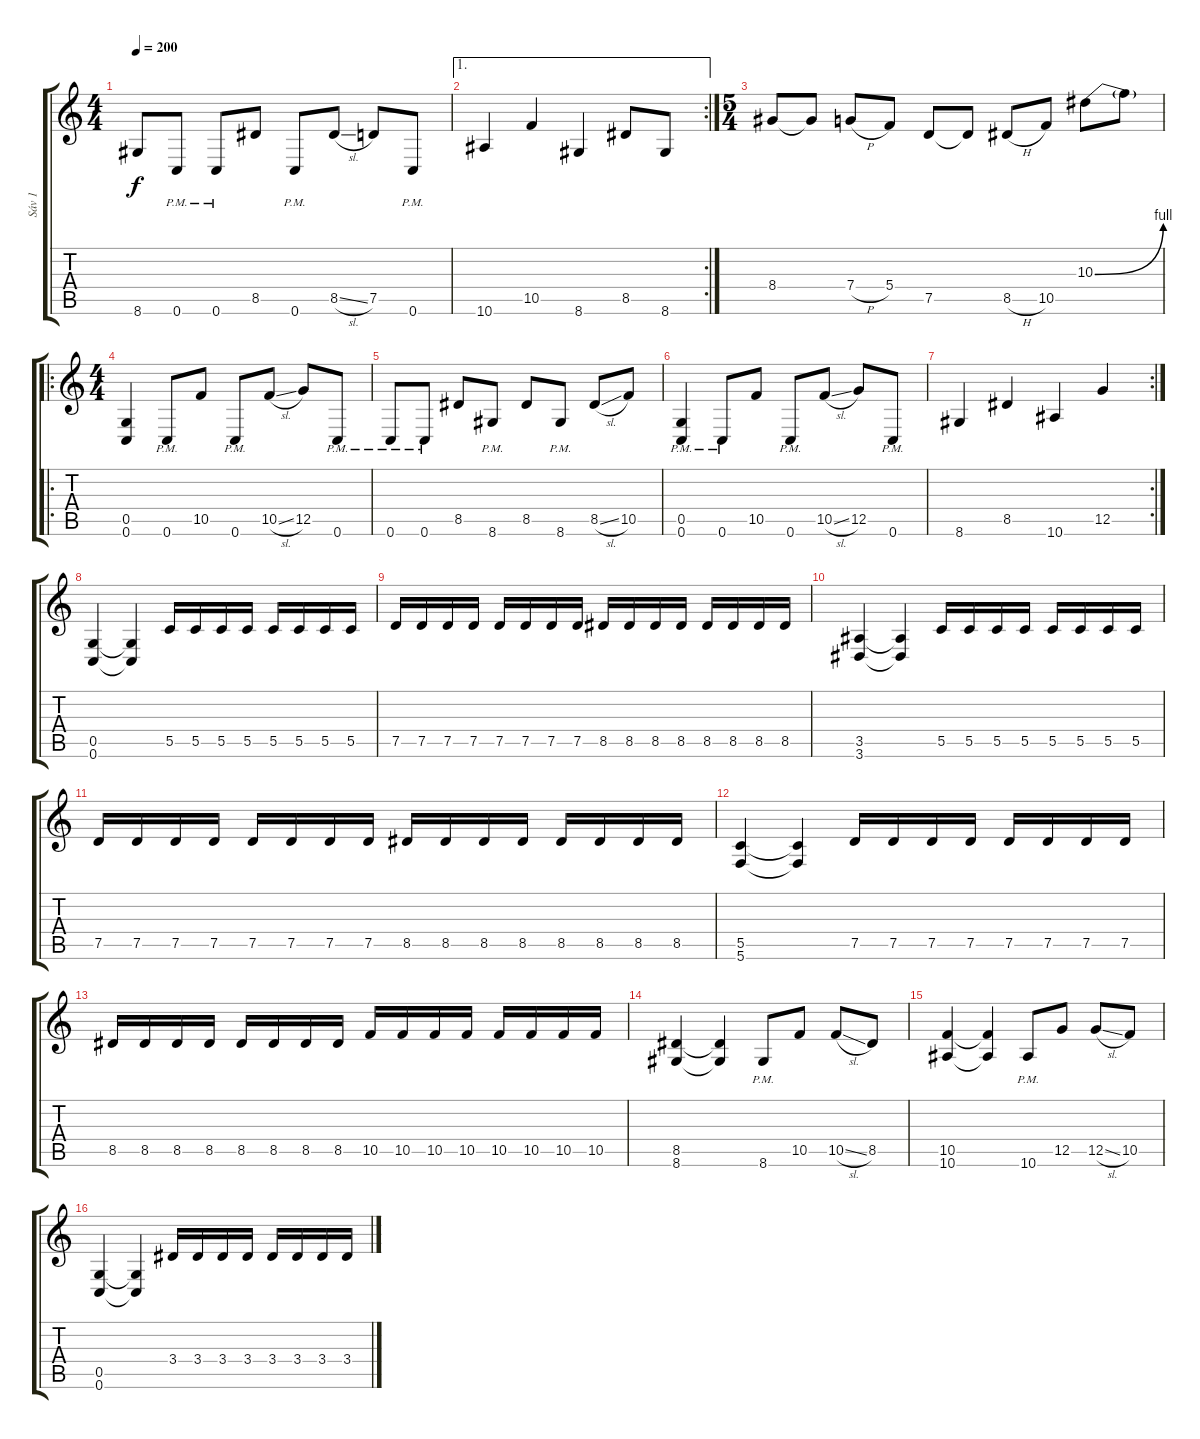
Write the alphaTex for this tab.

\track ("Sáv 1" "Sáv 1") {instrument distortionguitar}
\staff {score tabs}
\tuning (D4 A3 F3 C3 G2 C2) {hide}
\ts (4 4)
\tempo 200
\clef g2
\ks c
8.6.8{dy f} 0.6{pm}.8 0.6{pm}.8 8.5.8 0.6{pm}.8 8.5{sl}.8 7.5.8 0.6{pm}.8 |
\ae 1
\rc 2
10.6.4 10.5.4 8.6.4 8.5.8 8.6.8 |
\ts (5 4)
8.4.8 8.4{t}.8 7.4{h}.8 5.4.8 7.5.8 7.5{t}.8 8.5{h}.8 10.5.8 10.3{be (bend 0 0 60 4)}.8 10.3{t}.8 |
\ro
\ts (4 4)
(0.5 0.6).4 0.6{pm}.8 10.5.8 0.6{pm}.8 10.5{sl}.8 12.5.8 0.6{pm}.8 |
0.6{pm}.8 0.6{pm}.8 8.5.8 8.6{pm}.8 8.5.8 8.6{pm}.8 8.5{sl}.8 10.5.8 |
(0.5{pm} 0.6{pm}).4 0.6{pm}.8 10.5.8 0.6{pm}.8 10.5{sl}.8 12.5.8 0.6{pm}.8 |
\rc 2
8.6.4 8.5.4 10.6.4 12.5.4 |
(0.5 0.6).4 (0.5{t} 0.6{t}).4 5.5.16 5.5.16 5.5.16 5.5.16 5.5.16 5.5.16 5.5.16 5.5.16 |
7.5.16 7.5.16 7.5.16 7.5.16 7.5.16 7.5.16 7.5.16 7.5.16 8.5.16 8.5.16 8.5.16 8.5.16 8.5.16 8.5.16 8.5.16 8.5.16 |
(3.5 3.6).4 (3.5{t} 3.6{t}).4 5.5.16 5.5.16 5.5.16 5.5.16 5.5.16 5.5.16 5.5.16 5.5.16 |
7.5.16 7.5.16 7.5.16 7.5.16 7.5.16 7.5.16 7.5.16 7.5.16 8.5.16 8.5.16 8.5.16 8.5.16 8.5.16 8.5.16 8.5.16 8.5.16 |
(5.5 5.6).4 (5.5{t} 5.6{t}).4 7.5.16 7.5.16 7.5.16 7.5.16 7.5.16 7.5.16 7.5.16 7.5.16 |
8.5.16 8.5.16 8.5.16 8.5.16 8.5.16 8.5.16 8.5.16 8.5.16 10.5.16 10.5.16 10.5.16 10.5.16 10.5.16 10.5.16 10.5.16 10.5.16 |
(8.5 8.6).4 (8.5{t} 8.6{t}).4 8.6{pm}.8 10.5.8 10.5{sl}.8 8.5.8 |
(10.5 10.6).4 (10.5{t} 10.6{t}).4 10.6{pm}.8 12.5.8 12.5{sl}.8 10.5.8 |
(0.5 0.6).4 (0.5{t} 0.6{t}).4 3.4.16 3.4.16 3.4.16 3.4.16 3.4.16 3.4.16 3.4.16 3.4.16
